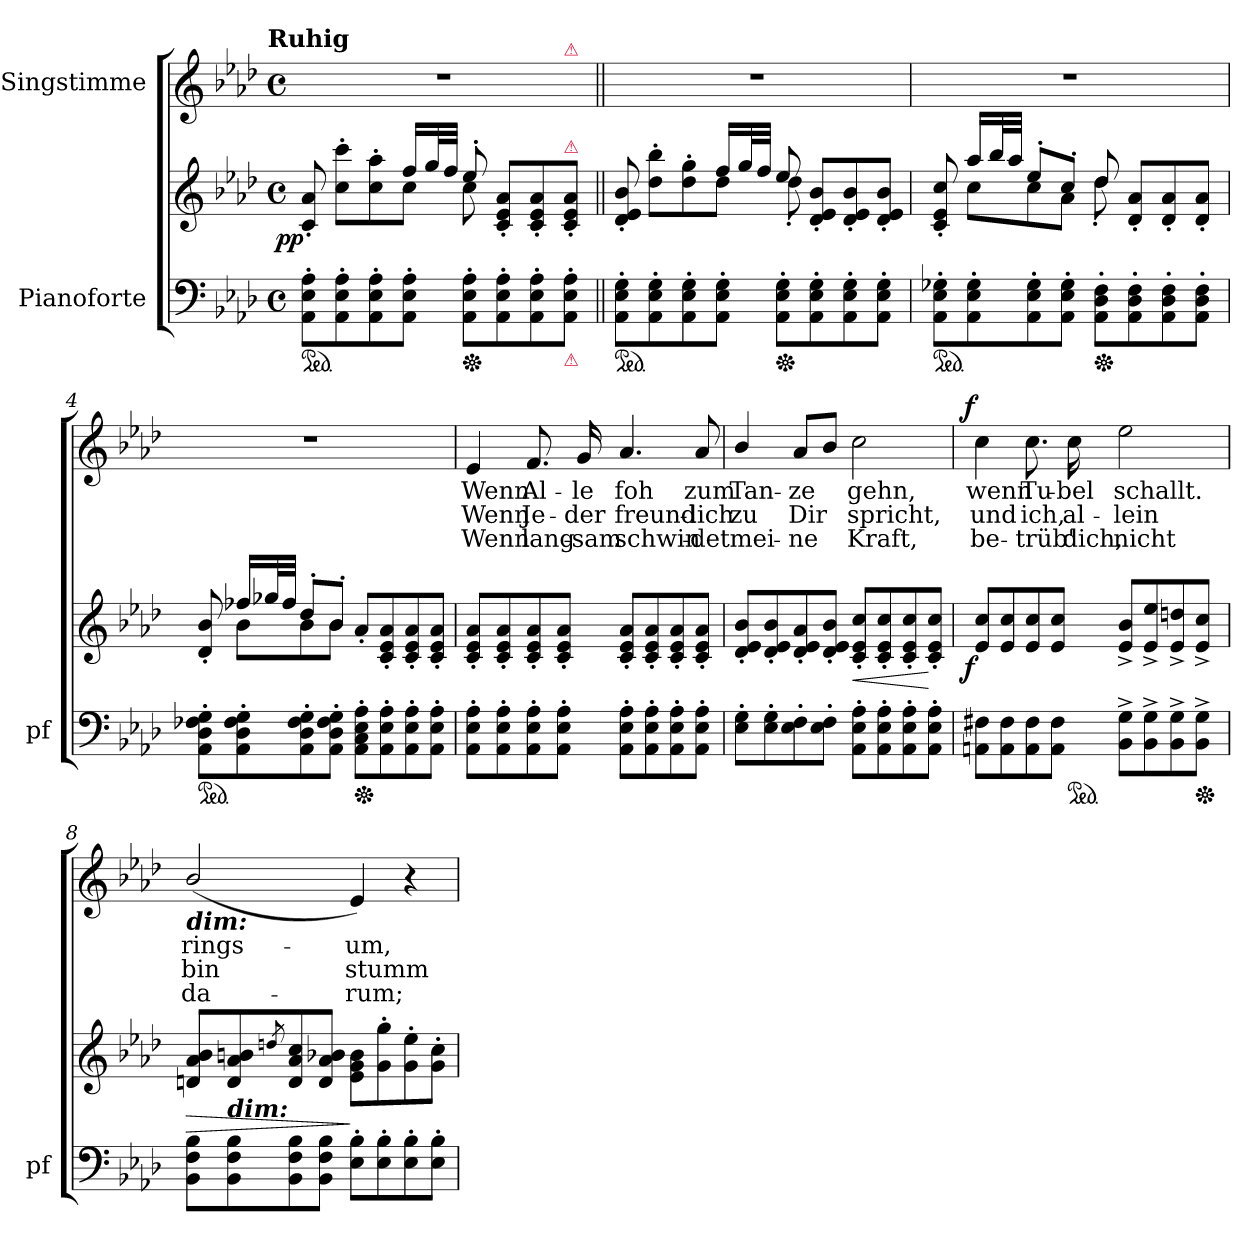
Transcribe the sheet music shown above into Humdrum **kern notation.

**kern	**kern	**dynam	**kern	**text	**text	**text	**dynam
*part2	*part2	*part2	*part1	*part1	*part1	*part1	*part1
*staff3	*staff2	*staff2/3	*staff1	*staff1	*staff1	*staff1	*staff1
*I"Pianoforte	*	*	*I"Singstimme	*	*	*	*
*I'pf	*	*	*	*	*	*	*
*clefF4	*clefG2	*	*clefG2	*	*	*	*
*k[b-e-a-d-]	*k[b-e-a-d-]	*	*k[b-e-a-d-]	*	*	*	*
!!LO:TX:omd:t=Ruhig
*M4/4	*M4/4	*	*M4/4	*	*	*	*
*met(c)	*met(c)	*	*met(c)	*	*	*	*
=1	=1	=1	=1	=1	=1	=1	=1
*	*^	*	*	*	*	*	*
!	!	!	!	!LO:TX:a:color=crimson:t=⚠	!	!	!	!
!	!	!	!	!LO:TX:a:color=crimson:t=⚠	!	!	!	!
!LO:TX:a:color=crimson:t=⚠	!	!	!	!	!	!	!	!
!	!	!	!LO:DY:b:rj	!	!	!	!	!
*	*	*	*	*^	*	*	*	*
*ped	*	*	*	*	*	*	*	*	*
8AA-'>\ 8E-'>\ 8A-'>\L	8c'>/ 8a-'>/	8ryy	pp	1r	2..ryy	.	.	.	.
8AA-'>\ 8E-'>\ 8A-'>\	4ryy	8cc'>\ 8ccc'>\L	.	.	.	.	.	.	.
8AA-'>\ 8E-'>\ 8A-'>\	.	8cc'>\ 8aa-'>\	.	.	.	.	.	.	.
8AA-'>\ 8E-'>\ 8A-'>\J	16ff/LL	8cc\J	.	.	.	.	.	.	.
.	32gg/L	.	.	.	.	.	.	.	.
.	32ff/JJJ	.	.	.	.	.	.	.	.
*Xped	*	*	*	*	*	*	*	*	*
8AA-'>\ 8E-'>\ 8A-'>\L	8ee-'>/	8cc\	.	.	.	.	.	.	.
8AA-'>\ 8E-'>\ 8A-'>\	8c'</ 8e-'</ 8a-'</L	8ryy	.	.	.	.	.	.	.
8AA-'>\ 8E-'>\ 8A-'>\	8c'</ 8e-'</ 8a-'</	4ryy	.	.	.	.	.	.	.
!	!	!	!	!	!LO:TX:a:Bi:color=crimson:t=⚠	!	!	!	!
!	!LO:TX:a:Bi:color=crimson:t=⚠	!	!	!	!	!	!	!	!
!LO:TX:b:Bi:color=crimson:t=⚠	!	!	!	!	!	!	!	!	!
8AA-'>\ 8E-'>\ 8A-'>\J	8c'</ 8e-'</ 8a-'</J	.	.	.	8ryy	.	.	.	.
*	*	*	*	*v	*v	*	*	*	*
=2||	=2||	=2||	=2||	=2||	=2||	=2||	=2||	=2||
*ped	*	*	*	*	*	*	*	*
8AA-'>\ 8E-'>\ 8G'>\L	8d-'</ 8e-'</ 8b-'</	8ryy	.	1r	.	.	.	.
8AA-'>\ 8E-'>\ 8G'>\	4ryy	8dd-'>\ 8bb-'>\L	.	.	.	.	.	.
8AA-'>\ 8E-'>\ 8G'>\	.	8dd-'>\ 8gg'>\	.	.	.	.	.	.
8AA-'>\ 8E-'>\ 8G'>\J	16ff/LL	8dd-\J	.	.	.	.	.	.
.	32gg/L	.	.	.	.	.	.	.
.	32ff/JJJ	.	.	.	.	.	.	.
*Xped	*	*	*	*	*	*	*	*
8AA-'>\ 8E-'>\ 8G'>\L	8ee-/	8dd-'>\	.	.	.	.	.	.
8AA-'>\ 8E-'>\ 8G'>\	8d-'</ 8e-'</ 8b-'</L	8ryy	.	.	.	.	.	.
8AA-'>\ 8E-'>\ 8G'>\	8d-'</ 8e-'</ 8b-'</	4ryy	.	.	.	.	.	.
8AA-'>\ 8E-'>\ 8G'>\J	8d-'</ 8e-'</ 8b-'</J	.	.	.	.	.	.	.
=3	=3	=3	=3	=3	=3	=3	=3	=3
!LO:TX:a:color=crimson:t=⚠	!	!	!	!	!	!	!	!
*ped	*	*	*	*	*	*	*	*
8AA-'>\ 8E-'>\ 8G-X'>\L	8c'</ 8e-'</ 8cc'</	8ryy	.	1r	.	.	.	.
8AA-'>\ 8E-'>\ 8G-'>\	16aa-/LL	8cc\L	.	.	.	.	.	.
.	32bb-/L	.	.	.	.	.	.	.
.	32aa-/JJJ	.	.	.	.	.	.	.
8AA-'>\ 8E-'>\ 8G-'>\	8ee-'>/L	8cc\	.	.	.	.	.	.
8AA-'>\ 8E-'>\ 8G-'>\J	8cc'>/J	8a-\J	.	.	.	.	.	.
*Xped	*	*	*	*	*	*	*	*
8AA-'>\ 8D-'>\ 8F'>\L	8dd-/	8dd-'>\	.	.	.	.	.	.
8AA-'>\ 8D-'>\ 8F'>\	8d-'</ 8a-'</L	8ryy	.	.	.	.	.	.
8AA-'>\ 8D-'>\ 8F'>\	8d-'</ 8a-'</	4ryy	.	.	.	.	.	.
8AA-'>\ 8D-'>\ 8F'>\J	8d-'</ 8a-'</J	.	.	.	.	.	.	.
=4	=4	=4	=4	=4	=4	=4	=4	=4
*ped	*	*	*	*	*	*	*	*
8AA-'>\ 8D-'>\ 8F-X'>\ 8G'>\L	8d-'</ 8b-'</	8ryy	.	1r	.	.	.	.
8AA-'>\ 8D-'>\ 8F-'>\ 8G'>\	16ff-X/LL	8b-\L	.	.	.	.	.	.
.	32gg-X/L	.	.	.	.	.	.	.
.	32ff-/JJJ	.	.	.	.	.	.	.
8AA-'>\ 8D-'>\ 8F-'>\ 8G'>\	8dd-'>/L	8b-\	.	.	.	.	.	.
8AA-'>\ 8D-'>\ 8F-'>\ 8G'>\J	8b-'>/J	8b-\J	.	.	.	.	.	.
*Xped	*	*	*	*	*	*	*	*
8AA-'>\ 8C'>\ 8E-'>\ 8A-'>\L	8a-'</L	2ryy	.	.	.	.	.	.
8AA-'>\ 8E-'>\ 8A-'>\	8c'</ 8e-'</ 8a-'</	.	.	.	.	.	.	.
8AA-'>\ 8E-'>\ 8A-'>\	8c'</ 8e-'</ 8a-'</	.	.	.	.	.	.	.
8AA-'>\ 8E-'>\ 8A-'>\J	8c'</ 8e-'</ 8a-'</J	.	.	.	.	.	.	.
*	*v	*v	*	*	*	*	*	*
=5	=5	=5	=5	=5	=5	=5	=5
8AA-'>\ 8E-'>\ 8A-'>\L	8c'</ 8e-'</ 8a-'</L	.	4e-/	Wenn	Wenn	Wenn	.
8AA-'>\ 8E-'>\ 8A-'>\	8c'</ 8e-'</ 8a-'</	.	.	.	.	.	.
8AA-'>\ 8E-'>\ 8A-'>\	8c'</ 8e-'</ 8a-'</	.	8.f/	Al-	Je-	lang-	.
8AA-'>\ 8E-'>\ 8A-'>\J	8c'</ 8e-'</ 8a-'</J	.	.	.	.	.	.
.	.	.	16g/	-le	-der	-sam	.
8AA-'>\ 8E-'>\ 8A-'>\L	8c'</ 8e-'</ 8a-'</L	.	4.a-/	foh	freund-	schwin-	.
8AA-'>\ 8E-'>\ 8A-'>\	8c'</ 8e-'</ 8a-'</	.	.	.	.	.	.
8AA-'>\ 8E-'>\ 8A-'>\	8c'</ 8e-'</ 8a-'</	.	.	.	.	.	.
8AA-'>\ 8E-'>\ 8A-'>\J	8c'</ 8e-'</ 8a-'</J	.	8a-/	zum	-lich	-det	.
=6	=6	=6	=6	=6	=6	=6	=6
8E-'>\ 8G'>\L	8d-'</ 8e-'</ 8b-'</L	.	4b-/	Tan-	zu	mei-	.
8E-'>\ 8G'>\	8d-'</ 8e-'</ 8b-'</	.	.	.	.	.	.
8E-'>\ 8F'>\	8d-'</ 8e-'</ 8a-'</	.	8a-/L	-ze	Dir	-ne	.
8E-'>\ 8F'>\J	8d-'</ 8e-'</ 8b-'</J	.	8b-/J	.	.	.	.
8AA-'>\ 8E-'>\ 8A-'>\L	8c'</ 8e-'</ 8cc'</L	<	2cc\	gehn,	spricht,	Kraft,	.
8AA-'>\ 8E-'>\ 8A-'>\	8c'</ 8e-'</ 8cc'</	.	.	.	.	.	.
8AA-'>\ 8E-'>\ 8A-'>\	8c'</ 8e-'</ 8cc'</	.	.	.	.	.	.
8AA-'>\ 8E-'>\ 8A-'>\J	8c'</ 8e-'</ 8cc'</J	[	.	.	.	.	.
=7	=7	=7	=7	=7	=7	=7	=7
!	!	!LO:DY:b:rj	!	!	!	!	!LO:DY:b:rj
*	*^	*	*	*	*	*	*
8AAn\ 8F#X\L	8e-/ 8cc/L	4..ryy	f	4cc\	wenn	und	be-	f
8AA\ 8F#\	8e-/ 8cc/	.	.	.	.	.	.	.
8AA\ 8F#\	8e-/ 8cc/	.	.	8.cc\	Tu-	ich,	-trüb'	.
8AA\ 8F#\J	8e-/ 8cc/J	.	.	.	.	.	.	.
*ped	*	*	*	*	*	*	*	*
.	.	2ryy	.	16cc\	-bel	al-	dich,	.
8BB-^>\ 8G^>\L	8e-^</ 8b-^</L	.	.	2ee-\	schallt.	-lein	nicht	.
8BB-^>\ 8G^>\	8e-^</ 8ee-^</	.	.	.	.	.	.	.
8BB-^>\ 8G^>\	8e-^</ 8ddn^</	.	.	.	.	.	.	.
*Xped	*	*	*	*	*	*	*	*
8BB-^>\ 8G^>\J	8e-^</ 8cc^</J	.	.	.	.	.	.	.
.	.	16ryy	.	.	.	.	.	.
=8	=8	=8	=8	=8	=8	=8	=8	=8
!	!	!	!	!LO:TX:b:Bi:t=dim&colon;	!	!	!	!
*	*v	*v	*	*	*	*	*	*
8BB-\ 8F\ 8B-\L	8dn/ 8a-/ 8b-/L	>	(>2b-/	rings-	bin	da-	.
!	!LO:TX:c:Bi:t=dim&colon;	!	!	!	!	!	!
8BB-\ 8F\ 8B-\	8d/ 8a-/ 8bn/	.	.	.	.	.	.
.	8qddn/	.	.	.	.	.	.
8BB-\ 8F\ 8B-\	8d/ 8a-/ 8cc/	.	.	.	.	.	.
8BB-\ 8F\ 8B-\J	8d/ 8a-/ 8b-X/J	.	.	.	.	.	.
8E-'>\ 8B-'>\L	8e-\ 8g\ 8b-\L	]	4e-/)	-um,	stumm	-rum;	.
8E-'>\ 8B-'>\	8g'>\ 8gg'>\	.	.	.	.	.	.
8E-'>\ 8B-'>\	8g'>\ 8ee-'>\	.	4r	.	.	.	.
8E-'>\ 8B-'>\J	8g'>\ 8cc'>\J	.	.	.	.	.	.
=	=	=	=	=	=	=	=
*-	*-	*-	*-	*-	*-	*-	*-
